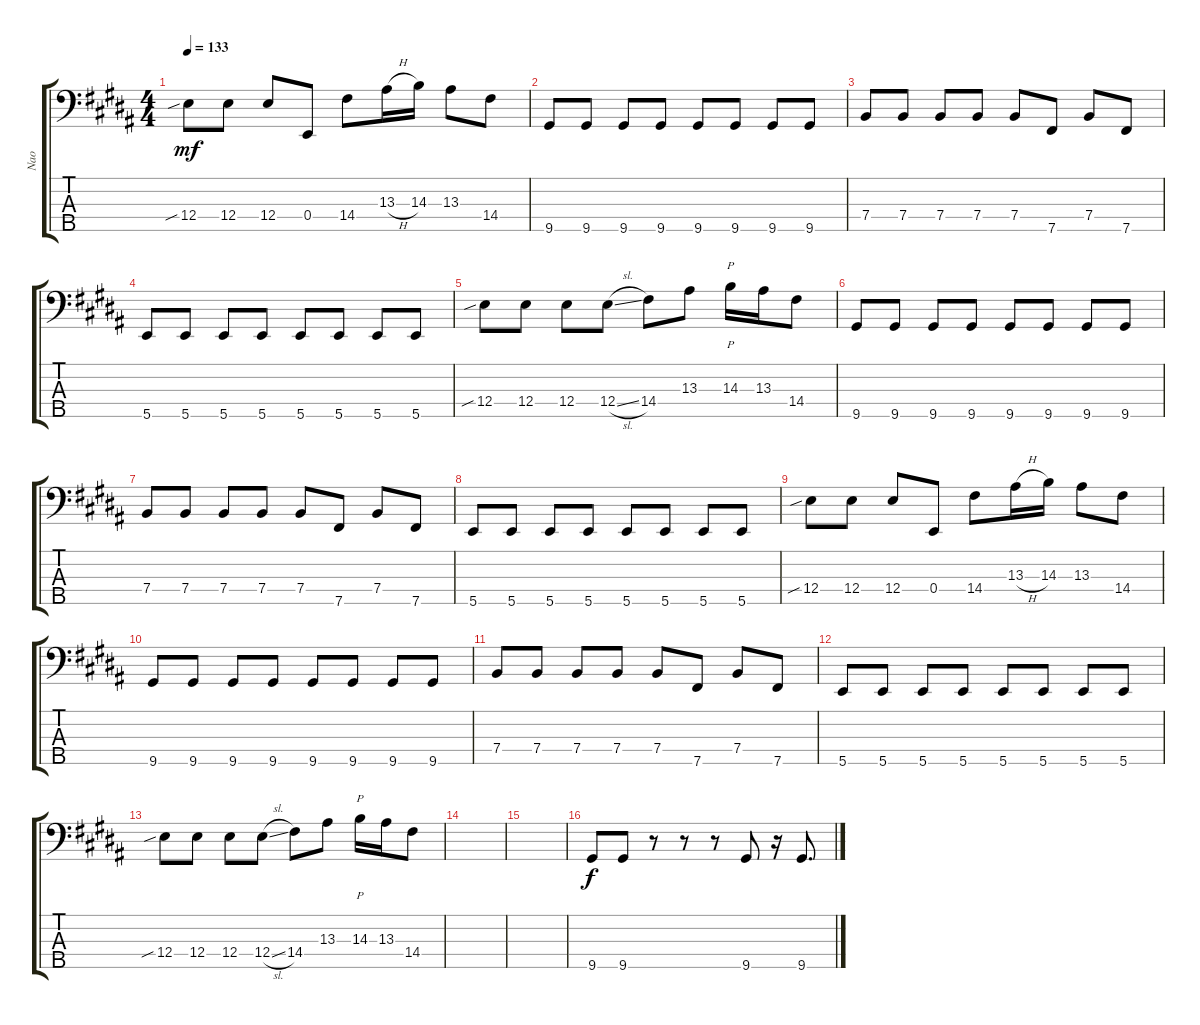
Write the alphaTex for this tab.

\track ("Nao" "Nao") {instrument electricbassfinger}
\staff {score tabs}
\tuning (G2 D2 A1 E1 B0) {hide}
\ts (4 4)
\tempo 133
\clef f4
\ks b
12.4{sib}.8{dy mf} 12.4.8 12.4.8 0.4.8 14.4.8 13.3{h}.16 14.3.16 13.3.8 14.4.8 |
9.5.8 9.5.8 9.5.8 9.5.8 9.5.8 9.5.8 9.5.8 9.5.8 |
7.4.8 7.4.8 7.4.8 7.4.8 7.4.8 7.5.8 7.4.8 7.5.8 |
5.5.8 5.5.8 5.5.8 5.5.8 5.5.8 5.5.8 5.5.8 5.5.8 |
12.4{sib}.8 12.4.8 12.4.8 12.4{sl}.8 14.4.8 13.3.8 14.3.16{p} 13.3.16 14.4.8 |
9.5.8 9.5.8 9.5.8 9.5.8 9.5.8 9.5.8 9.5.8 9.5.8 |
7.4.8 7.4.8 7.4.8 7.4.8 7.4.8 7.5.8 7.4.8 7.5.8 |
5.5.8 5.5.8 5.5.8 5.5.8 5.5.8 5.5.8 5.5.8 5.5.8 |
12.4{sib}.8 12.4.8 12.4.8 0.4.8 14.4.8 13.3{h}.16 14.3.16 13.3.8 14.4.8 |
9.5.8 9.5.8 9.5.8 9.5.8 9.5.8 9.5.8 9.5.8 9.5.8 |
7.4.8 7.4.8 7.4.8 7.4.8 7.4.8 7.5.8 7.4.8 7.5.8 |
5.5.8 5.5.8 5.5.8 5.5.8 5.5.8 5.5.8 5.5.8 5.5.8 |
12.4{sib}.8 12.4.8 12.4.8 12.4{sl}.8 14.4.8 13.3.8 14.3.16{p} 13.3.16 14.4.8 |
|
|
9.5.8{dy f} 9.5.8 r.8 r.8 r.8 9.5.8 r.16 9.5.8{d}
